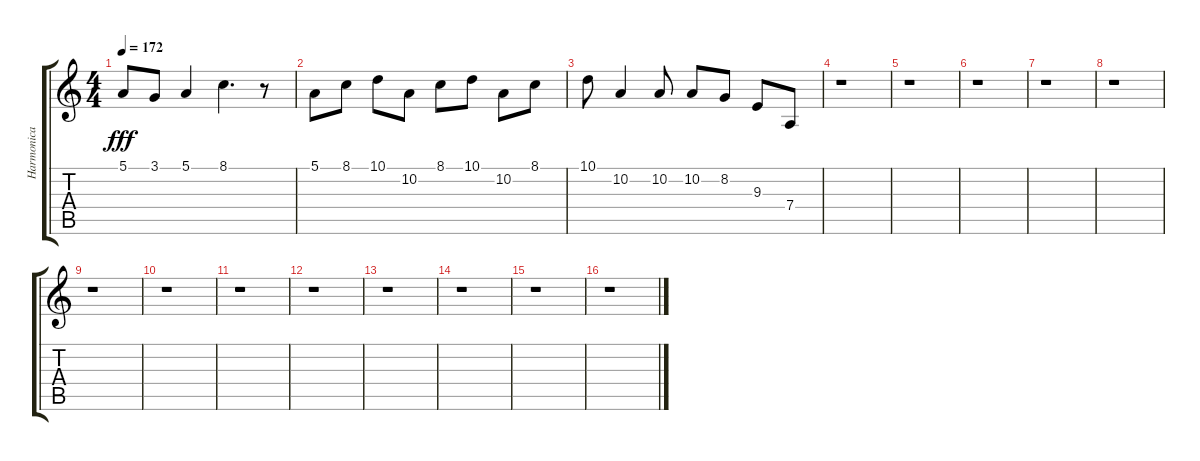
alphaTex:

\track ("Harmonica" "Harmonica") {instrument harmonica}
\staff {score tabs}
\tuning (E4 B3 G3 D3 A2 E2) {hide}
\ts (4 4)
\tempo 172
\clef g2
\ks c
5.1{t}.8{dy fff} 3.1.8 5.1.4 8.1.4{d} r.8 |
5.1.8 8.1.8 10.1.8 10.2.8 8.1.8 10.1.8 10.2.8 8.1.8 |
10.1.8 10.2.4{volume 11} 10.2.8{volume 8} 10.2.8{volume 7} 8.2.8{volume 6} 9.3.8{volume 4} 7.4.8{volume 3} |
r.1 |
r.1 |
r.1 |
r.1 |
r.1 |
r.1 |
r.1 |
r.1 |
r.1 |
r.1 |
r.1 |
r.1 |
r.1
